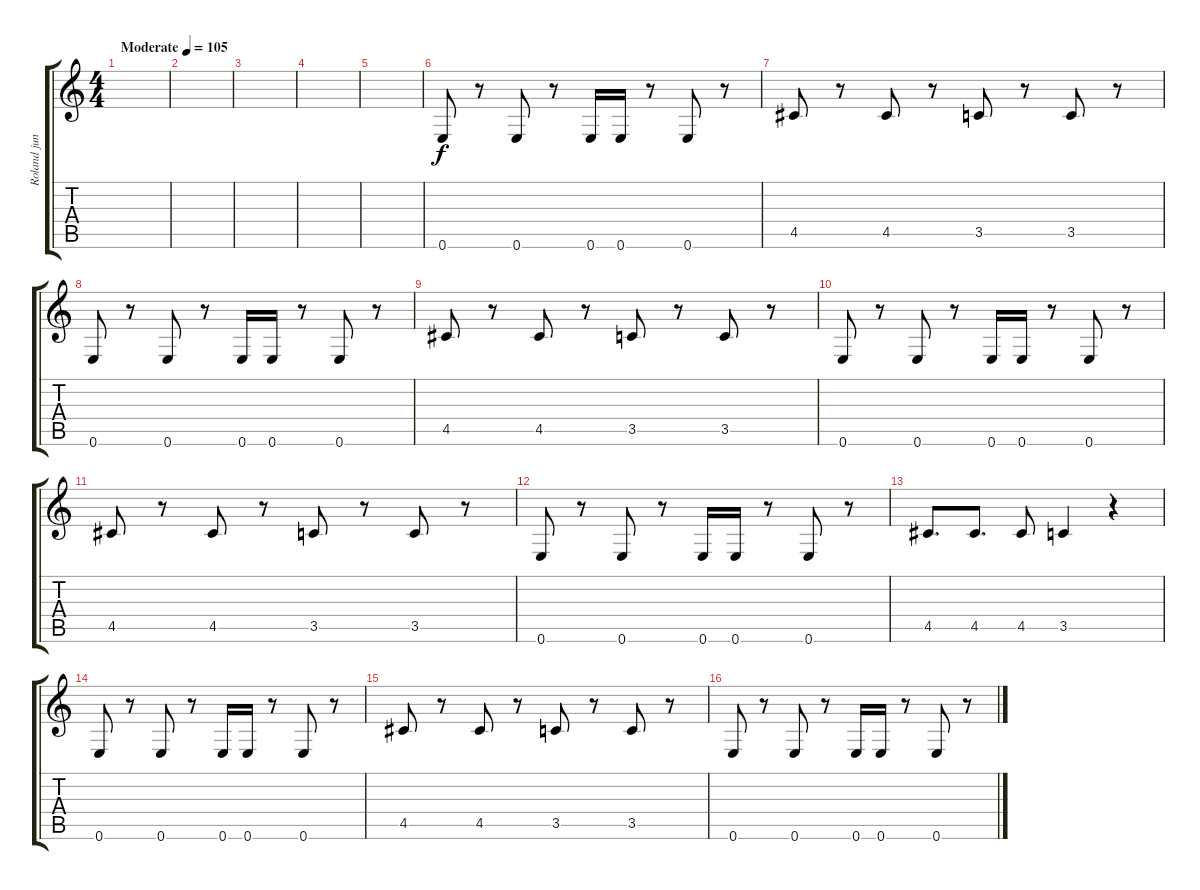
\track ("Roland juno DI" "Roland jun") {instrument synthbass2}
\staff {score tabs}
\tuning (E4 B3 G3 D3 A2 E2) {hide}
\ts (4 4)
\tempo (105 "Moderate")
\clef g2
\ks c
|
|
|
|
|
0.6.8 r.8 0.6.8 r.8 0.6.16 0.6.16 r.8 0.6.8 r.8 |
4.5.8 r.8 4.5.8 r.8 3.5.8 r.8 3.5.8 r.8 |
0.6.8 r.8 0.6.8 r.8 0.6.16 0.6.16 r.8 0.6.8 r.8 |
4.5.8 r.8 4.5.8 r.8 3.5.8 r.8 3.5.8 r.8 |
0.6.8 r.8 0.6.8 r.8 0.6.16 0.6.16 r.8 0.6.8 r.8 |
4.5.8 r.8 4.5.8 r.8 3.5.8 r.8 3.5.8 r.8 |
0.6.8 r.8 0.6.8 r.8 0.6.16 0.6.16 r.8 0.6.8 r.8 |
4.5.8{d} 4.5.8{d} 4.5.8 3.5.4 r.4 |
0.6.8 r.8 0.6.8 r.8 0.6.16 0.6.16 r.8 0.6.8 r.8 |
4.5.8 r.8 4.5.8 r.8 3.5.8 r.8 3.5.8 r.8 |
0.6.8 r.8 0.6.8 r.8 0.6.16 0.6.16 r.8 0.6.8 r.8
